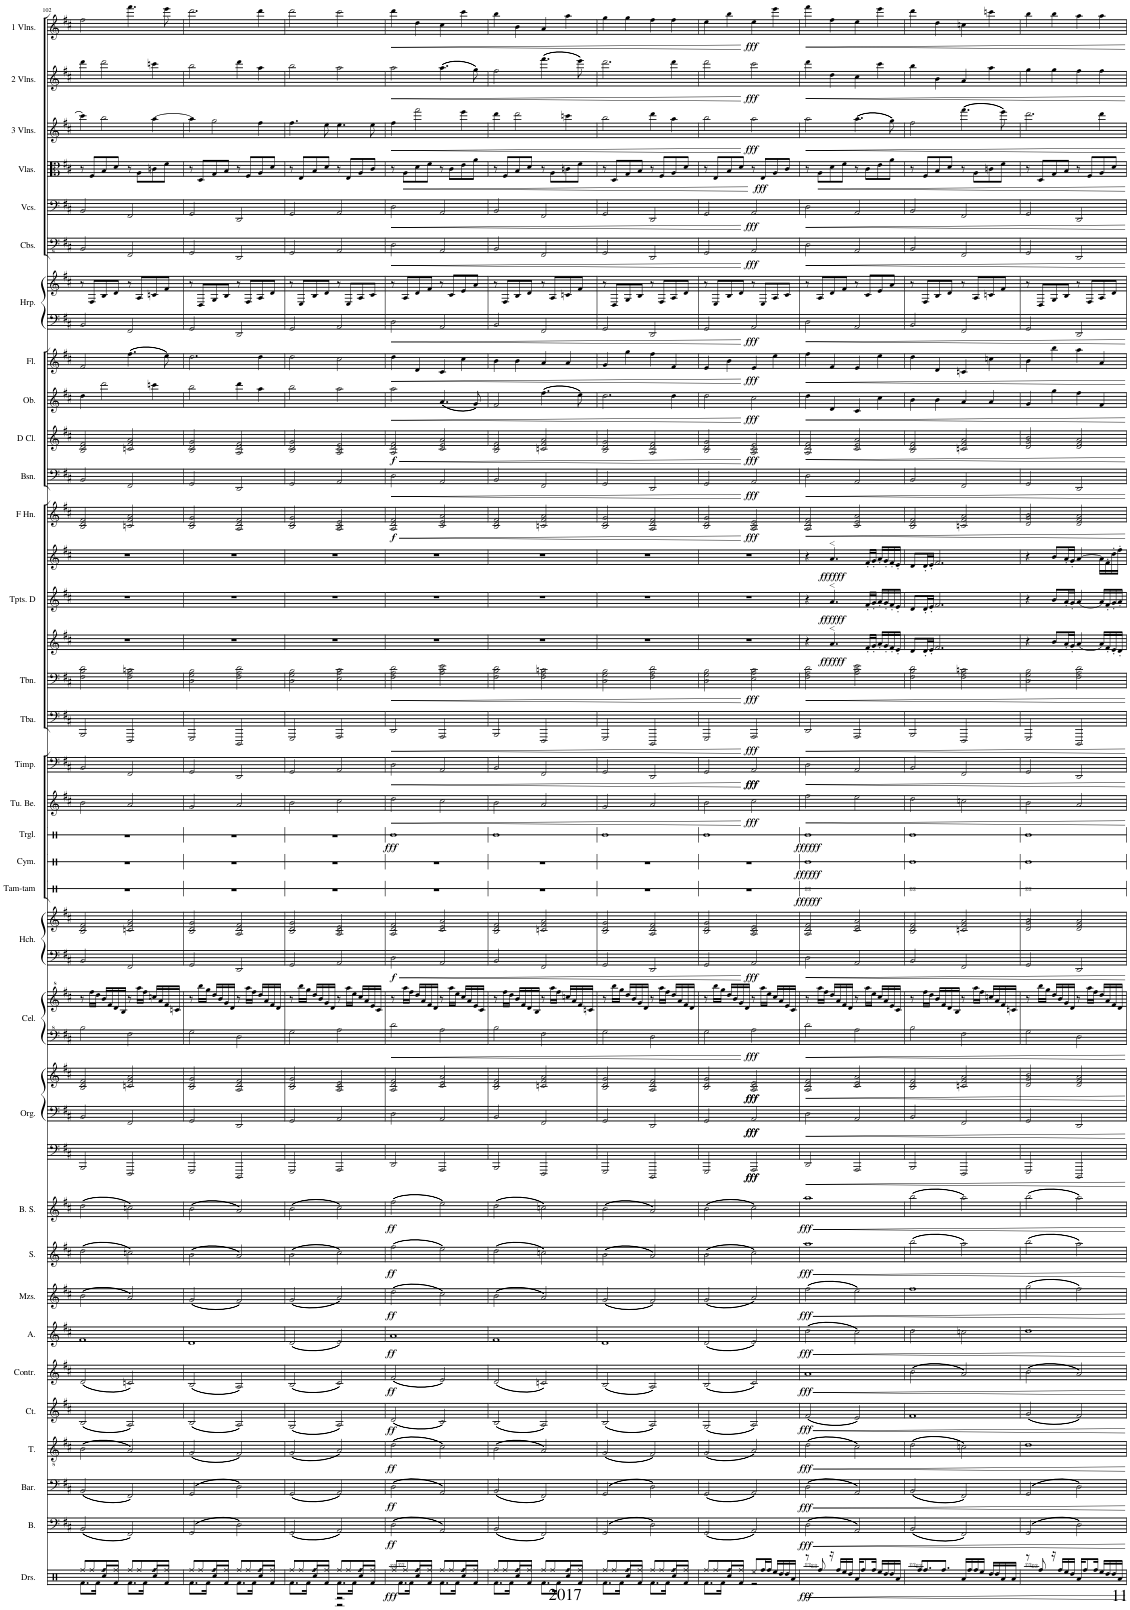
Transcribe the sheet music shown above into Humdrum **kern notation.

**kern	**dynam	**kern	**dynam	**kern	**dynam	**kern	**dynam	**kern	**dynam	**kern	**dynam	**kern	**dynam	**kern	**dynam	**kern	**dynam	**kern	**dynam	**kern	**dynam	**kern	**dynam	**kern	**dynam	**kern	**dynam	**kern	**dynam	**kern	**kern	**kern	**dynam	**kern	**kern	**dynam	**kern	**kern	**dynam	**kern	**dynam	**kern	**dynam	**kern	**dynam	**kern	**dynam	**kern	**kern	**kern	**dynam	**kern	**dynam	**kern	**dynam	**kern	**dynam	**kern	**dynam	**kern	**dynam	**kern	**kern	**dynam	**kern	**dynam	**kern	**dynam	**kern	**dynam	**kern	**dynam	**kern	**dynam	**kern	**dynam
*part35	*part35	*part34	*part34	*part33	*part33	*part32	*part32	*part31	*part31	*part30	*part30	*part29	*part29	*part28	*part28	*part27	*part27	*part26	*part26	*part25	*part25	*part24	*part24	*part23	*part23	*part22	*part22	*part21	*part21	*part20	*part20	*part20	*part20	*part19	*part19	*part19	*part18	*part18	*part18	*part17	*part17	*part16	*part16	*part15	*part15	*part14	*part14	*part13	*part13	*part13	*part13	*part12	*part12	*part11	*part11	*part10	*part10	*part9	*part9	*part8	*part8	*part7	*part7	*part7	*part6	*part6	*part5	*part5	*part4	*part4	*part3	*part3	*part2	*part2	*part1	*part1
*staff42	*staff42	*staff41	*staff41	*staff40	*staff40	*staff39	*staff39	*staff38	*staff38	*staff37	*staff37	*staff36	*staff36	*staff35	*staff35	*staff34	*staff34	*staff33	*staff33	*staff32	*staff32	*staff31	*staff31	*staff30	*staff30	*staff29	*staff29	*staff28	*staff28	*staff27	*staff26	*staff25	*staff25/26/27	*staff24	*staff23	*staff23/24	*staff22	*staff21	*staff21/22	*staff20	*staff20	*staff19	*staff19	*staff18	*staff18	*staff17	*staff17	*staff16	*staff15	*staff14	*staff14/15/16	*staff13	*staff13	*staff12	*staff12	*staff11	*staff11	*staff10	*staff10	*staff9	*staff9	*staff8	*staff7	*staff7/8	*staff6	*staff6	*staff5	*staff5	*staff4	*staff4	*staff3	*staff3	*staff2	*staff2	*staff1	*staff1
*I"Contrabass	*	*I"Violoncello	*	*I"Viola	*	*I"Violin	*	*I"Violin	*	*I"Violin	*	*I"Bass	*	*I"Baritone	*	*I"Tenor	*	*I"Countertenor	*	*I"Contralto	*	*I"Alto	*	*I"Mezzo-soprano	*	*I"Soprano	*	*I"Boy Soprano	*	*I"Organ	*	*	*	*I"Celesta	*	*	*I"Harpsichord (Amplified)	*	*	*I"Tubular Bells	*	*I"Timpani	*	*I"Tuba	*	*I"Trombone	*	*I"Trumpets in D	*	*	*	*I"Horn in F	*	*I"Bassoon	*	*I"D Clarinet	*	*I"Oboe	*	*I"Flute	*	*I"Harp	*	*	*I"Contrabasses	*	*I"Violoncellos	*	*I"Violas	*	*I"3rd Violins	*	*I"2nd Violins	*	*I"1st Violins	*
*I'Cb.	*	*I'Vc.	*	*I'Vla.	*	*I'Vln.	*	*I'Vln.	*	*I'Vln.	*	*I'B.	*	*I'Bar.	*	*I'T.	*	*I'Ct.	*	*I'Contr.	*	*I'A.	*	*I'Mzs.	*	*I'S.	*	*I'B. S.	*	*I'Org.	*	*	*	*I'Cel.	*	*	*I'Hch.	*	*	*I'Tu. Be.	*	*I'Timp.	*	*I'Tba.	*	*I'Tbn.	*	*I'Tpts. D	*	*	*	*	*	*I'Bsn.	*	*I'D Cl.	*	*I'Ob.	*	*I'Fl.	*	*I'Hrp.	*	*	*I'Cbs.	*	*I'Vcs.	*	*I'Vlas.	*	*I'3 Vlns.	*	*I'2 Vlns.	*	*I'1 Vlns.	*
!!LO:PB:g=z
*clefFv4	*	*clefF4	*	*clefC3	*	*clefG2	*	*clefG2	*	*clefG2	*	*clefF4	*	*clefF4	*	*clefGv2	*	*clefG2	*	*clefG2	*	*clefG2	*	*clefG2	*	*clefG2	*	*clefG2	*	*clefF4	*clefF4	*clefG2	*	*clefF^4	*clefG^2	*	*clefF4	*clefG2	*	*clefG2	*	*clefF4	*	*clefF4	*	*clefF4	*	*clefG2	*clefG2	*clefG2	*	*clefG2	*	*clefF4	*	*clefG2	*	*clefG2	*	*clefG2	*	*clefF4	*clefG2	*	*clefFv4	*	*clefF4	*	*clefC3	*	*clefG2	*	*clefG2	*	*clefG2	*
*ITrd7c12	*	*	*	*	*	*	*	*	*	*	*	*	*	*	*	*	*	*	*	*	*	*	*	*	*	*	*	*	*	*	*	*	*	*	*	*	*	*	*	*	*	*	*	*	*	*	*	*ITrd-1c-2	*ITrd-1c-2	*ITrd-1c-2	*	*ITrd4c7	*	*	*	*ITrd-1c-2	*	*	*	*	*	*	*	*	*	*	*	*	*	*	*	*	*	*	*	*
*k[f#c#]	*	*k[f#c#]	*	*k[f#c#]	*	*k[f#c#]	*	*k[f#c#]	*	*k[f#c#]	*	*k[f#c#]	*	*k[f#c#]	*	*k[f#c#]	*	*k[f#c#]	*	*k[f#c#]	*	*k[f#c#]	*	*k[f#c#]	*	*k[f#c#]	*	*k[f#c#]	*	*k[f#c#]	*k[f#c#]	*k[f#c#]	*	*k[f#c#]	*k[f#c#]	*	*k[f#c#]	*k[f#c#]	*	*k[f#c#]	*	*k[f#c#]	*	*k[f#c#]	*	*k[f#c#]	*	*k[f#c#]	*k[f#c#]	*k[f#c#]	*	*k[f#c#]	*	*k[f#c#]	*	*k[f#c#]	*	*k[f#c#]	*	*k[f#c#]	*	*k[f#c#]	*k[f#c#]	*	*k[f#c#]	*	*k[f#c#]	*	*k[f#c#]	*	*k[f#c#]	*	*k[f#c#]	*	*k[f#c#]	*
*M4/4	*	*M4/4	*	*M4/4	*	*M4/4	*	*M4/4	*	*M4/4	*	*M4/4	*	*M4/4	*	*M4/4	*	*M4/4	*	*M4/4	*	*M4/4	*	*M4/4	*	*M4/4	*	*M4/4	*	*M4/4	*M4/4	*M4/4	*	*M4/4	*M4/4	*	*M4/4	*M4/4	*	*M4/4	*	*M4/4	*	*M4/4	*	*M4/4	*	*M4/4	*M4/4	*M4/4	*	*M4/4	*	*M4/4	*	*M4/4	*	*M4/4	*	*M4/4	*	*M4/4	*M4/4	*	*M4/4	*	*M4/4	*	*M4/4	*	*M4/4	*	*M4/4	*	*M4/4	*
=102	=102	=102	=102	=102	=102	=102	=102	=102	=102	=102	=102	=102	=102	=102	=102	=102	=102	=102	=102	=102	=102	=102	=102	=102	=102	=102	=102	=102	=102	=102	=102	=102	=102	=102	=102	=102	=102	=102	=102	=102	=102	=102	=102	=102	=102	=102	=102	=102	=102	=102	=102	=102	=102	=102	=102	=102	=102	=102	=102	=102	=102	=102	=102	=102	=102	=102	=102	=102	=102	=102	=102	=102	=102	=102	=102	=102
2BBB	.	2BB	.	8r	.	4ccc#]	.	4ddd	.	2ff#	.	(2BB/	.	(2BB/	.	(2B\	.	(2B/	.	(2d/	.	1f#	.	(2b\	.	(2dd\	.	(2dd\	.	2BBB/	2BB/	2B/ 2d/ 2f#/	.	2b\	8r	.	2BB/	2B/ 2d/ 2f#/	.	2b\	.	2BB/	.	2BBB/	.	2F#\ 2B\ 2d\	.	1r	1r	1r	.	2B/ 2d/ 2f#/	.	2BB/	.	2B/ 2d/ 2f#/	.	4dd\	.	2f#/	.	2BB/	8r	.	2BBB/	.	2BB/	.	8r	.	4ccc#\]	.	4ddd\	.	2ff#\	.
.	.	.	.	8F#	.	.	.	.	.	.	.	.	.	.	.	.	.	.	.	.	.	.	.	.	.	.	.	.	.	.	.	.	.	.	16fff#\LL	.	.	.	.	.	.	.	.	.	.	.	.	.	.	.	.	.	.	.	.	.	.	.	.	.	.	.	8F#/L	.	.	.	.	.	8F#/L	.	.	.	.	.	.	.
.	.	.	.	.	.	.	.	.	.	.	.	.	.	.	.	.	.	.	.	.	.	.	.	.	.	.	.	.	.	.	.	.	.	.	16ddd\JJ	.	.	.	.	.	.	.	.	.	.	.	.	.	.	.	.	.	.	.	.	.	.	.	.	.	.	.	.	.	.	.	.	.	.	.	.	.	.	.	.	.
.	.	.	.	8B\L	.	2bb	.	2ddd	.	.	.	.	.	.	.	.	.	.	.	.	.	.	.	.	.	.	.	.	.	.	.	.	.	.	16bb/LL	.	.	.	.	.	.	.	.	.	.	.	.	.	.	.	.	.	.	.	.	.	.	2ddd\	.	.	.	.	8B/	.	.	.	.	.	8B/	.	2bb\	.	2ddd\	.	.	.
.	.	.	.	.	.	.	.	.	.	.	.	.	.	.	.	.	.	.	.	.	.	.	.	.	.	.	.	.	.	.	.	.	.	.	16ff#/	.	.	.	.	.	.	.	.	.	.	.	.	.	.	.	.	.	.	.	.	.	.	.	.	.	.	.	.	.	.	.	.	.	.	.	.	.	.	.	.	.
.	.	.	.	8d\J	.	.	.	.	.	.	.	.	.	.	.	.	.	.	.	.	.	.	.	.	.	.	.	.	.	.	.	.	.	.	16dd/	.	.	.	.	.	.	.	.	.	.	.	.	.	.	.	.	.	.	.	.	.	.	.	.	.	.	.	8d/J	.	.	.	.	.	8d/J	.	.	.	.	.	.	.
.	.	.	.	.	.	.	.	.	.	.	.	.	.	.	.	.	.	.	.	.	.	.	.	.	.	.	.	.	.	.	.	.	.	.	16b/JJ	.	.	.	.	.	.	.	.	.	.	.	.	.	.	.	.	.	.	.	.	.	.	.	.	.	.	.	.	.	.	.	.	.	.	.	.	.	.	.	.	.
2FFF#	.	2FF#	.	8r	.	.	.	.	.	(4.fff#	.	2FF#/)	.	2FF#/)	.	2A/)	.	2A/)	.	2cn/)	.	.	.	2a/)	.	2ccn\)	.	2ccn\)	.	2FFF#/	2FF#/	2cn/ 2f#/ 2a/	.	2f#\	8r	.	2FF#/	2cn/ 2f#/ 2a/	.	2a/	.	2FF#/	.	2FFF#/	.	2F#\ 2A\ 2cn\	.	.	.	.	.	2cn/ 2f#/ 2a/	.	2FF#/	.	2cn/ 2f#/ 2a/	.	.	.	(4.ff#\	.	2FF#/	8r	.	2FFF#/	.	2FF#/	.	8r	.	.	.	.	.	4.fff#\	.
.	.	.	.	8A	.	.	.	.	.	.	.	.	.	.	.	.	.	.	.	.	.	.	.	.	.	.	.	.	.	.	.	.	.	.	16aaa\LL	.	.	.	.	.	.	.	.	.	.	.	.	.	.	.	.	.	.	.	.	.	.	.	.	.	.	.	8A/L	.	.	.	.	.	8A\L	.	.	.	.	.	.	.
.	.	.	.	.	.	.	.	.	.	.	.	.	.	.	.	.	.	.	.	.	.	.	.	.	.	.	.	.	.	.	.	.	.	.	16fff#\JJ	.	.	.	.	.	.	.	.	.	.	.	.	.	.	.	.	.	.	.	.	.	.	.	.	.	.	.	.	.	.	.	.	.	.	.	.	.	.	.	.	.
.	.	.	.	8cn\L	.	[4aa	.	4cccn	.	.	.	.	.	.	.	.	.	.	.	.	.	.	.	.	.	.	.	.	.	.	.	.	.	.	16cccn/LL	.	.	.	.	.	.	.	.	.	.	.	.	.	.	.	.	.	.	.	.	.	.	4cccn\	.	.	.	.	8cn/	.	.	.	.	.	8cn\	.	[4aa\	.	4cccn\	.	.	.
.	.	.	.	.	.	.	.	.	.	.	.	.	.	.	.	.	.	.	.	.	.	.	.	.	.	.	.	.	.	.	.	.	.	.	16aa/	.	.	.	.	.	.	.	.	.	.	.	.	.	.	.	.	.	.	.	.	.	.	.	.	.	.	.	.	.	.	.	.	.	.	.	.	.	.	.	.	.
.	.	.	.	8f#\J	.	.	.	.	.	8eee)	.	.	.	.	.	.	.	.	.	.	.	.	.	.	.	.	.	.	.	.	.	.	.	.	16ff#/	.	.	.	.	.	.	.	.	.	.	.	.	.	.	.	.	.	.	.	.	.	.	.	.	8ee\)	.	.	8f#/J	.	.	.	.	.	8f#\J	.	.	.	.	.	8eee\	.
.	.	.	.	.	.	.	.	.	.	.	.	.	.	.	.	.	.	.	.	.	.	.	.	.	.	.	.	.	.	.	.	.	.	.	16ccn/JJ	.	.	.	.	.	.	.	.	.	.	.	.	.	.	.	.	.	.	.	.	.	.	.	.	.	.	.	.	.	.	.	.	.	.	.	.	.	.	.	.	.
=103	=103	=103	=103	=103	=103	=103	=103	=103	=103	=103	=103	=103	=103	=103	=103	=103	=103	=103	=103	=103	=103	=103	=103	=103	=103	=103	=103	=103	=103	=103	=103	=103	=103	=103	=103	=103	=103	=103	=103	=103	=103	=103	=103	=103	=103	=103	=103	=103	=103	=103	=103	=103	=103	=103	=103	=103	=103	=103	=103	=103	=103	=103	=103	=103	=103	=103	=103	=103	=103	=103	=103	=103	=103	=103	=103	=103
2GGG	.	2GG	.	8r	.	4aa]	.	2bb	.	2.ddd	.	(2GG/	.	(2GG/	.	(2G/	.	(2B/	.	(2B/	.	1d	.	(2g/	.	(2b\	.	(2b\	.	2GGG/	2GG/	2B/ 2d/ 2g/	.	2g\	8r	.	2GG/	2B/ 2d/ 2g/	.	2g/	.	2GG/	.	2GGG/	.	2D\ 2G\ 2B\	.	1r	1r	1r	.	2B/ 2d/ 2g/	.	2GG/	.	2B/ 2d/ 2g/	.	2bb\	.	2.dd\	.	2GG/	8r	.	2GGG/	.	2GG/	.	8r	.	4aa\]	.	2bb\	.	2.ddd\	.
.	.	.	.	8D	.	.	.	.	.	.	.	.	.	.	.	.	.	.	.	.	.	.	.	.	.	.	.	.	.	.	.	.	.	.	16bbb\LL	.	.	.	.	.	.	.	.	.	.	.	.	.	.	.	.	.	.	.	.	.	.	.	.	.	.	.	8D/L	.	.	.	.	.	8D/L	.	.	.	.	.	.	.
.	.	.	.	.	.	.	.	.	.	.	.	.	.	.	.	.	.	.	.	.	.	.	.	.	.	.	.	.	.	.	.	.	.	.	16ggg\JJ	.	.	.	.	.	.	.	.	.	.	.	.	.	.	.	.	.	.	.	.	.	.	.	.	.	.	.	.	.	.	.	.	.	.	.	.	.	.	.	.	.
.	.	.	.	8G/L	.	2gg	.	.	.	.	.	.	.	.	.	.	.	.	.	.	.	.	.	.	.	.	.	.	.	.	.	.	.	.	16ddd/LL	.	.	.	.	.	.	.	.	.	.	.	.	.	.	.	.	.	.	.	.	.	.	.	.	.	.	.	8G/	.	.	.	.	.	8G/	.	2gg\	.	.	.	.	.
.	.	.	.	.	.	.	.	.	.	.	.	.	.	.	.	.	.	.	.	.	.	.	.	.	.	.	.	.	.	.	.	.	.	.	16bb/	.	.	.	.	.	.	.	.	.	.	.	.	.	.	.	.	.	.	.	.	.	.	.	.	.	.	.	.	.	.	.	.	.	.	.	.	.	.	.	.	.
.	.	.	.	8B/J	.	.	.	.	.	.	.	.	.	.	.	.	.	.	.	.	.	.	.	.	.	.	.	.	.	.	.	.	.	.	16gg/	.	.	.	.	.	.	.	.	.	.	.	.	.	.	.	.	.	.	.	.	.	.	.	.	.	.	.	8B/J	.	.	.	.	.	8B/J	.	.	.	.	.	.	.
.	.	.	.	.	.	.	.	.	.	.	.	.	.	.	.	.	.	.	.	.	.	.	.	.	.	.	.	.	.	.	.	.	.	.	16dd/JJ	.	.	.	.	.	.	.	.	.	.	.	.	.	.	.	.	.	.	.	.	.	.	.	.	.	.	.	.	.	.	.	.	.	.	.	.	.	.	.	.	.
2DDD	.	2DD	.	8r	.	.	.	4ddd	.	.	.	2D\)	.	2D\)	.	2F#/)	.	2A/)	.	2A/)	.	.	.	2f#/)	.	2a/)	.	2a/)	.	2DDD/	2DD/	2A/ 2d/ 2f#/	.	2d\	8r	.	2DD/	2A/ 2d/ 2f#/	.	2a/	.	2DD/	.	2DDD/	.	2F#\ 2A\ 2d\	.	.	.	.	.	2A/ 2d/ 2f#/	.	2DD/	.	2A/ 2d/ 2f#/	.	4ddd\	.	.	.	2DD/	8r	.	2DDD/	.	2DD/	.	8r	.	.	.	4ddd\	.	.	.
.	.	.	.	8F#	.	.	.	.	.	.	.	.	.	.	.	.	.	.	.	.	.	.	.	.	.	.	.	.	.	.	.	.	.	.	16aaa\LL	.	.	.	.	.	.	.	.	.	.	.	.	.	.	.	.	.	.	.	.	.	.	.	.	.	.	.	8F#/L	.	.	.	.	.	8F#/L	.	.	.	.	.	.	.
.	.	.	.	.	.	.	.	.	.	.	.	.	.	.	.	.	.	.	.	.	.	.	.	.	.	.	.	.	.	.	.	.	.	.	16fff#\JJ	.	.	.	.	.	.	.	.	.	.	.	.	.	.	.	.	.	.	.	.	.	.	.	.	.	.	.	.	.	.	.	.	.	.	.	.	.	.	.	.	.
.	.	.	.	8A/L	.	4ff#	.	4aa	.	4ddd	.	.	.	.	.	.	.	.	.	.	.	.	.	.	.	.	.	.	.	.	.	.	.	.	16ddd/LL	.	.	.	.	.	.	.	.	.	.	.	.	.	.	.	.	.	.	.	.	.	.	4aa\	.	4dd\	.	.	8A/	.	.	.	.	.	8A/	.	4ff#\	.	4aa\	.	4ddd\	.
.	.	.	.	.	.	.	.	.	.	.	.	.	.	.	.	.	.	.	.	.	.	.	.	.	.	.	.	.	.	.	.	.	.	.	16aa/	.	.	.	.	.	.	.	.	.	.	.	.	.	.	.	.	.	.	.	.	.	.	.	.	.	.	.	.	.	.	.	.	.	.	.	.	.	.	.	.	.
.	.	.	.	8d/J	.	.	.	.	.	.	.	.	.	.	.	.	.	.	.	.	.	.	.	.	.	.	.	.	.	.	.	.	.	.	16ff#/	.	.	.	.	.	.	.	.	.	.	.	.	.	.	.	.	.	.	.	.	.	.	.	.	.	.	.	8d/J	.	.	.	.	.	8d/J	.	.	.	.	.	.	.
.	.	.	.	.	.	.	.	.	.	.	.	.	.	.	.	.	.	.	.	.	.	.	.	.	.	.	.	.	.	.	.	.	.	.	16dd/JJ	.	.	.	.	.	.	.	.	.	.	.	.	.	.	.	.	.	.	.	.	.	.	.	.	.	.	.	.	.	.	.	.	.	.	.	.	.	.	.	.	.
=104	=104	=104	=104	=104	=104	=104	=104	=104	=104	=104	=104	=104	=104	=104	=104	=104	=104	=104	=104	=104	=104	=104	=104	=104	=104	=104	=104	=104	=104	=104	=104	=104	=104	=104	=104	=104	=104	=104	=104	=104	=104	=104	=104	=104	=104	=104	=104	=104	=104	=104	=104	=104	=104	=104	=104	=104	=104	=104	=104	=104	=104	=104	=104	=104	=104	=104	=104	=104	=104	=104	=104	=104	=104	=104	=104	=104
2GGG	.	2GG	.	8r	.	4.ff#	.	2bb	.	2ddd	.	(2GG/	.	(2GG/	.	(2G/	.	(2G/	.	(2B/	.	(2d/	.	(2g/	.	(2b\	.	(2b\	.	2GGG/	2GG/	2B/ 2d/ 2g/	.	2g\	8r	.	2GG/	2B/ 2d/ 2g/	.	2b\	.	2GG/	.	2GGG/	.	2D\ 2G\ 2B\	.	1r	1r	1r	.	2B/ 2d/ 2g/	.	2GG/	.	2B/ 2d/ 2g/	.	2bb\	.	2dd\	.	2GG/	8r	.	2GGG/	.	2GG/	.	8r	.	4.ff#\	.	2bb\	.	2ddd\	.
.	.	.	.	8E	.	.	.	.	.	.	.	.	.	.	.	.	.	.	.	.	.	.	.	.	.	.	.	.	.	.	.	.	.	.	16bbb\LL	.	.	.	.	.	.	.	.	.	.	.	.	.	.	.	.	.	.	.	.	.	.	.	.	.	.	.	8E/L	.	.	.	.	.	8E/L	.	.	.	.	.	.	.
.	.	.	.	.	.	.	.	.	.	.	.	.	.	.	.	.	.	.	.	.	.	.	.	.	.	.	.	.	.	.	.	.	.	.	16ggg\JJ	.	.	.	.	.	.	.	.	.	.	.	.	.	.	.	.	.	.	.	.	.	.	.	.	.	.	.	.	.	.	.	.	.	.	.	.	.	.	.	.	.
.	.	.	.	8B\L	.	.	.	.	.	.	.	.	.	.	.	.	.	.	.	.	.	.	.	.	.	.	.	.	.	.	.	.	.	.	16ddd/LL	.	.	.	.	.	.	.	.	.	.	.	.	.	.	.	.	.	.	.	.	.	.	.	.	.	.	.	8B/	.	.	.	.	.	8B/	.	.	.	.	.	.	.
.	.	.	.	.	.	.	.	.	.	.	.	.	.	.	.	.	.	.	.	.	.	.	.	.	.	.	.	.	.	.	.	.	.	.	16bb/	.	.	.	.	.	.	.	.	.	.	.	.	.	.	.	.	.	.	.	.	.	.	.	.	.	.	.	.	.	.	.	.	.	.	.	.	.	.	.	.	.
.	.	.	.	8d\J	.	8ee	.	.	.	.	.	.	.	.	.	.	.	.	.	.	.	.	.	.	.	.	.	.	.	.	.	.	.	.	16gg/	.	.	.	.	.	.	.	.	.	.	.	.	.	.	.	.	.	.	.	.	.	.	.	.	.	.	.	8d/J	.	.	.	.	.	8d/J	.	8ee\	.	.	.	.	.
.	.	.	.	.	.	.	.	.	.	.	.	.	.	.	.	.	.	.	.	.	.	.	.	.	.	.	.	.	.	.	.	.	.	.	16dd/JJ	.	.	.	.	.	.	.	.	.	.	.	.	.	.	.	.	.	.	.	.	.	.	.	.	.	.	.	.	.	.	.	.	.	.	.	.	.	.	.	.	.
2AAA	.	2AA	.	8r	.	4.ee	.	2aa	.	2ccc#	.	2AA/)	.	2AA/)	.	2A/)	.	2A/)	.	2c#/)	.	2e/)	.	2a/)	.	2cc#\)	.	2cc#\)	.	2AAA/	2AA/	2A/ 2c#/ 2e/	.	2a\	8r	.	2AA/	2A/ 2c#/ 2e/	.	2cc#\	.	2AA/	.	2AAA/	.	2E\ 2A\ 2c#\	.	.	.	.	.	2A/ 2c#/ 2e/	.	2AA/	.	2A/ 2c#/ 2e/	.	2aa\	.	2cc#\	.	2AA/	8r	.	2AAA/	.	2AA/	.	8r	.	4.ee\	.	2aa\	.	2ccc#\	.
.	.	.	.	8E	.	.	.	.	.	.	.	.	.	.	.	.	.	.	.	.	.	.	.	.	.	.	.	.	.	.	.	.	.	.	16aaa\LL	.	.	.	.	.	.	.	.	.	.	.	.	.	.	.	.	.	.	.	.	.	.	.	.	.	.	.	8E/L	.	.	.	.	.	8E/L	.	.	.	.	.	.	.
.	.	.	.	.	.	.	.	.	.	.	.	.	.	.	.	.	.	.	.	.	.	.	.	.	.	.	.	.	.	.	.	.	.	.	16eee\JJ	.	.	.	.	.	.	.	.	.	.	.	.	.	.	.	.	.	.	.	.	.	.	.	.	.	.	.	.	.	.	.	.	.	.	.	.	.	.	.	.	.
.	.	.	.	8A/L	.	.	.	.	.	.	.	.	.	.	.	.	.	.	.	.	.	.	.	.	.	.	.	.	.	.	.	.	.	.	16ccc#/LL	.	.	.	.	.	.	.	.	.	.	.	.	.	.	.	.	.	.	.	.	.	.	.	.	.	.	.	8A/	.	.	.	.	.	8A/	.	.	.	.	.	.	.
.	.	.	.	.	.	.	.	.	.	.	.	.	.	.	.	.	.	.	.	.	.	.	.	.	.	.	.	.	.	.	.	.	.	.	16aa/	.	.	.	.	.	.	.	.	.	.	.	.	.	.	.	.	.	.	.	.	.	.	.	.	.	.	.	.	.	.	.	.	.	.	.	.	.	.	.	.	.
.	.	.	.	8c#/J	.	8ee	.	.	.	.	.	.	.	.	.	.	.	.	.	.	.	.	.	.	.	.	.	.	.	.	.	.	.	.	16ee/	.	.	.	.	.	.	.	.	.	.	.	.	.	.	.	.	.	.	.	.	.	.	.	.	.	.	.	8c#/J	.	.	.	.	.	8c#/J	.	8ee\	.	.	.	.	.
.	.	.	.	.	.	.	.	.	.	.	.	.	.	.	.	.	.	.	.	.	.	.	.	.	.	.	.	.	.	.	.	.	.	.	16cc#/JJ	.	.	.	.	.	.	.	.	.	.	.	.	.	.	.	.	.	.	.	.	.	.	.	.	.	.	.	.	.	.	.	.	.	.	.	.	.	.	.	.	.
=105	=105	=105	=105	=105	=105	=105	=105	=105	=105	=105	=105	=105	=105	=105	=105	=105	=105	=105	=105	=105	=105	=105	=105	=105	=105	=105	=105	=105	=105	=105	=105	=105	=105	=105	=105	=105	=105	=105	=105	=105	=105	=105	=105	=105	=105	=105	=105	=105	=105	=105	=105	=105	=105	=105	=105	=105	=105	=105	=105	=105	=105	=105	=105	=105	=105	=105	=105	=105	=105	=105	=105	=105	=105	=105	=105	=105
!	!LO:HP:b	!	!LO:HP:b	!	!	!	!LO:HP:b	!	!LO:HP:b	!	!LO:HP:b	!	!LO:DY:b	!	!LO:DY:b	!	!LO:DY:b	!	!LO:DY:b	!	!LO:DY:b	!	!LO:DY:b	!	!LO:DY:b	!	!LO:DY:b	!	!LO:DY:b	!	!	!	!	!	!	!	!	!	!LO:DY:b=2	!	!LO:HP:b	!	!LO:HP:b	!	!LO:HP:b	!	!LO:HP:b	!	!	!	!	!	!LO:HP:b	!	!LO:HP:b	!	!LO:HP:b	!	!LO:HP:b	!	!LO:HP:b	!	!	!	!	!LO:HP:b	!	!LO:HP:b	!	!	!	!LO:HP:b	!	!LO:HP:b	!	!LO:HP:b
!	!	!	!	!	!	!	!	!	!	!	!	!	!	!	!	!	!	!	!	!	!	!	!	!	!	!	!	!	!	!	!	!	!	!	!	!	!	!	!	!	!	!	!	!	!	!	!	!	!	!	!	!	!LO:DY:n=1:b	!	!	!	!LO:DY:n=1:b	!	!	!	!	!	!	!	!	!	!	!	!	!	!	!	!	!	!	!
2DD	<	2D	<	8r	.	4ff#	<	2aa	<	4ddd	<	(2D\	ff	(2D\	ff	(2d\	ff	(2d/	ff	(2f#/	ff	1a	ff	(2dd\	ff	(2ff#\	ff	(2ff#\	ff	2DD/	2D\	2A/ 2d/ 2f#/	.	2dd\	8r	.	2D\	2A/ 2d/ 2f#/	f	2dd\	<	2D\	<	2DD/	<	2F#\ 2A\ 2d\	<	1r	1r	1r	.	2A/ 2d/ 2f#/	< f	2D\	<	2A/ 2d/ 2f#/	< f	2aa\	<	4dd\	<	2D\	8r	.	2DD\	<	2D\	<	8r	.	4ff#\	<	2aa\	<	4ddd\	<
!	!	!	!	!	!LO:HP:b	!	!	!	!	!	!	!	!	!	!	!	!	!	!	!	!	!	!	!	!	!	!	!	!	!	!	!	!	!	!	!	!	!	!	!	!	!	!	!	!	!	!	!	!	!	!	!	!	!	!	!	!	!	!	!	!	!	!	!	!	!	!	!	!	!LO:HP:b	!	!	!	!	!	!
.	.	.	.	8A	<	.	.	.	.	.	.	.	.	.	.	.	.	.	.	.	.	.	.	.	.	.	.	.	.	.	.	.	.	.	16aaa\LL	.	.	.	.	.	.	.	.	.	.	.	.	.	.	.	.	.	.	.	.	.	.	.	.	.	.	.	8A/L	.	.	.	.	.	8A\L	<	.	.	.	.	.	.
.	.	.	.	.	.	.	.	.	.	.	.	.	.	.	.	.	.	.	.	.	.	.	.	.	.	.	.	.	.	.	.	.	.	.	16fff#\JJ	.	.	.	.	.	.	.	.	.	.	.	.	.	.	.	.	.	.	.	.	.	.	.	.	.	.	.	.	.	.	.	.	.	.	.	.	.	.	.	.	.
.	.	.	.	8d\L	.	2fff#	.	.	.	4dd	.	.	.	.	.	.	.	.	.	.	.	.	.	.	.	.	.	.	.	.	.	.	.	.	16ddd/LL	.	.	.	.	.	.	.	.	.	.	.	.	.	.	.	.	.	.	.	.	.	.	.	.	4d/	.	.	8d/	.	.	.	.	.	8d\	.	2fff#\	.	.	.	4dd\	.
.	.	.	.	.	.	.	.	.	.	.	.	.	.	.	.	.	.	.	.	.	.	.	.	.	.	.	.	.	.	.	.	.	.	.	16aa/	.	.	.	.	.	.	.	.	.	.	.	.	.	.	.	.	.	.	.	.	.	.	.	.	.	.	.	.	.	.	.	.	.	.	.	.	.	.	.	.	.
.	.	.	.	8f#\J	.	.	.	.	.	.	.	.	.	.	.	.	.	.	.	.	.	.	.	.	.	.	.	.	.	.	.	.	.	.	16ff#/	.	.	.	.	.	.	.	.	.	.	.	.	.	.	.	.	.	.	.	.	.	.	.	.	.	.	.	8f#/J	.	.	.	.	.	8f#\J	.	.	.	.	.	.	.
.	.	.	.	.	.	.	.	.	.	.	.	.	.	.	.	.	.	.	.	.	.	.	.	.	.	.	.	.	.	.	.	.	.	.	16dd/JJ	.	.	.	.	.	.	.	.	.	.	.	.	.	.	.	.	.	.	.	.	.	.	.	.	.	.	.	.	.	.	.	.	.	.	.	.	.	.	.	.	.
2AAA	.	2AA	.	8r	.	.	.	(4.aa	.	4cc#	.	2AA/)	.	2AA/)	.	2c#\)	.	2c#/)	.	2e/)	.	.	.	2cc#\)	.	2ee\)	.	2ee\)	.	2AAA/	2AA/	2c#/ 2e/ 2a/	.	2a\	8r	.	2AA/	2c#/ 2e/ 2a/	.	2cc#\	.	2AA/	.	2AAA/	.	2A\ 2c#\ 2e\	.	.	.	.	.	2c#/ 2e/ 2a/	.	2AA/	.	2c#/ 2e/ 2a/	.	(4.a/	.	4c#/	.	2AA/	8r	.	2AAA/	.	2AA/	.	8r	.	.	.	(4.aa\	.	4cc#\	.
.	.	.	.	8c#	.	.	.	.	.	.	.	.	.	.	.	.	.	.	.	.	.	.	.	.	.	.	.	.	.	.	.	.	.	.	16aaa\LL	.	.	.	.	.	.	.	.	.	.	.	.	.	.	.	.	.	.	.	.	.	.	.	.	.	.	.	8c#/L	.	.	.	.	.	8c#\L	.	.	.	.	.	.	.
.	.	.	.	.	.	.	.	.	.	.	.	.	.	.	.	.	.	.	.	.	.	.	.	.	.	.	.	.	.	.	.	.	.	.	16eee\JJ	.	.	.	.	.	.	.	.	.	.	.	.	.	.	.	.	.	.	.	.	.	.	.	.	.	.	.	.	.	.	.	.	.	.	.	.	.	.	.	.	.
.	.	.	.	8e\L	.	4eee	.	.	.	4ccc#	.	.	.	.	.	.	.	.	.	.	.	.	.	.	.	.	.	.	.	.	.	.	.	.	16ccc#/LL	.	.	.	.	.	.	.	.	.	.	.	.	.	.	.	.	.	.	.	.	.	.	.	.	4cc#\	.	.	8e/	.	.	.	.	.	8e\	.	4eee\	.	.	.	4ccc#\	.
.	.	.	.	.	.	.	.	.	.	.	.	.	.	.	.	.	.	.	.	.	.	.	.	.	.	.	.	.	.	.	.	.	.	.	16aa/	.	.	.	.	.	.	.	.	.	.	.	.	.	.	.	.	.	.	.	.	.	.	.	.	.	.	.	.	.	.	.	.	.	.	.	.	.	.	.	.	.
.	.	.	.	8a\J	.	.	.	8gg)	.	.	.	.	.	.	.	.	.	.	.	.	.	.	.	.	.	.	.	.	.	.	.	.	.	.	16ee/	.	.	.	.	.	.	.	.	.	.	.	.	.	.	.	.	.	.	.	.	.	.	8g/)	.	.	.	.	8a/J	.	.	.	.	.	8a\J	.	.	.	8gg\)	.	.	.
.	.	.	.	.	.	.	.	.	.	.	.	.	.	.	.	.	.	.	.	.	.	.	.	.	.	.	.	.	.	.	.	.	.	.	16cc#/JJ	.	.	.	.	.	.	.	.	.	.	.	.	.	.	.	.	.	.	.	.	.	.	.	.	.	.	.	.	.	.	.	.	.	.	.	.	.	.	.	.	.
=106	=106	=106	=106	=106	=106	=106	=106	=106	=106	=106	=106	=106	=106	=106	=106	=106	=106	=106	=106	=106	=106	=106	=106	=106	=106	=106	=106	=106	=106	=106	=106	=106	=106	=106	=106	=106	=106	=106	=106	=106	=106	=106	=106	=106	=106	=106	=106	=106	=106	=106	=106	=106	=106	=106	=106	=106	=106	=106	=106	=106	=106	=106	=106	=106	=106	=106	=106	=106	=106	=106	=106	=106	=106	=106	=106	=106
2BBB	.	2BB	.	8r	.	4ddd	.	2ff#	.	4bb	.	(2BB/	.	(2BB/	.	(2B\	.	(2B/	.	(2d/	.	1f#	.	(2b\	.	(2dd\	.	(2dd\	.	2BBB/	2BB/	2B/ 2d/ 2f#/	.	2b\	8r	.	2BB/	2B/ 2d/ 2f#/	.	2b\	.	2BB/	.	2BBB/	.	2F#\ 2B\ 2d\	.	1r	1r	1r	.	2B/ 2d/ 2f#/	.	2BB/	.	2B/ 2d/ 2f#/	.	2f#/	.	4b\	.	2BB/	8r	.	2BBB/	.	2BB/	.	8r	.	4ddd\	.	2ff#\	.	4bb\	.
.	.	.	.	8F#	.	.	.	.	.	.	.	.	.	.	.	.	.	.	.	.	.	.	.	.	.	.	.	.	.	.	.	.	.	.	16fff#\LL	.	.	.	.	.	.	.	.	.	.	.	.	.	.	.	.	.	.	.	.	.	.	.	.	.	.	.	8F#/L	.	.	.	.	.	8F#/L	.	.	.	.	.	.	.
.	.	.	.	.	.	.	.	.	.	.	.	.	.	.	.	.	.	.	.	.	.	.	.	.	.	.	.	.	.	.	.	.	.	.	16ddd\JJ	.	.	.	.	.	.	.	.	.	.	.	.	.	.	.	.	.	.	.	.	.	.	.	.	.	.	.	.	.	.	.	.	.	.	.	.	.	.	.	.	.
.	.	.	.	8B\L	.	2ddd	.	.	.	4b	.	.	.	.	.	.	.	.	.	.	.	.	.	.	.	.	.	.	.	.	.	.	.	.	16bb/LL	.	.	.	.	.	.	.	.	.	.	.	.	.	.	.	.	.	.	.	.	.	.	.	.	4b\	.	.	8B/	.	.	.	.	.	8B/	.	2ddd\	.	.	.	4b\	.
.	.	.	.	.	.	.	.	.	.	.	.	.	.	.	.	.	.	.	.	.	.	.	.	.	.	.	.	.	.	.	.	.	.	.	16ff#/	.	.	.	.	.	.	.	.	.	.	.	.	.	.	.	.	.	.	.	.	.	.	.	.	.	.	.	.	.	.	.	.	.	.	.	.	.	.	.	.	.
.	.	.	.	8d\J	.	.	.	.	.	.	.	.	.	.	.	.	.	.	.	.	.	.	.	.	.	.	.	.	.	.	.	.	.	.	16dd/	.	.	.	.	.	.	.	.	.	.	.	.	.	.	.	.	.	.	.	.	.	.	.	.	.	.	.	8d/J	.	.	.	.	.	8d/J	.	.	.	.	.	.	.
.	.	.	.	.	.	.	.	.	.	.	.	.	.	.	.	.	.	.	.	.	.	.	.	.	.	.	.	.	.	.	.	.	.	.	16b/JJ	.	.	.	.	.	.	.	.	.	.	.	.	.	.	.	.	.	.	.	.	.	.	.	.	.	.	.	.	.	.	.	.	.	.	.	.	.	.	.	.	.
2FFF#	.	2FF#	.	8r	.	.	.	(4.fff#	.	4a	.	2FF#/)	.	2FF#/)	.	2A/)	.	2A/)	.	2cn/)	.	.	.	2a/)	.	2ccn\)	.	2ccn\)	.	2FFF#/	2FF#/	2cn/ 2f#/ 2a/	.	2f#\	8r	.	2FF#/	2cn/ 2f#/ 2a/	.	2a/	.	2FF#/	.	2FFF#/	.	2F#\ 2A\ 2cn\	.	.	.	.	.	2cn/ 2f#/ 2a/	.	2FF#/	.	2cn/ 2f#/ 2a/	.	(4.ff#\	.	4a/	.	2FF#/	8r	.	2FFF#/	.	2FF#/	.	8r	.	.	.	(4.fff#\	.	4a/	.
.	.	.	.	8A	.	.	.	.	.	.	.	.	.	.	.	.	.	.	.	.	.	.	.	.	.	.	.	.	.	.	.	.	.	.	16aaa\LL	.	.	.	.	.	.	.	.	.	.	.	.	.	.	.	.	.	.	.	.	.	.	.	.	.	.	.	8A/L	.	.	.	.	.	8A\L	.	.	.	.	.	.	.
.	.	.	.	.	.	.	.	.	.	.	.	.	.	.	.	.	.	.	.	.	.	.	.	.	.	.	.	.	.	.	.	.	.	.	16fff#\JJ	.	.	.	.	.	.	.	.	.	.	.	.	.	.	.	.	.	.	.	.	.	.	.	.	.	.	.	.	.	.	.	.	.	.	.	.	.	.	.	.	.
.	.	.	.	8cn\L	.	4cccn	.	.	.	4aa	.	.	.	.	.	.	.	.	.	.	.	.	.	.	.	.	.	.	.	.	.	.	.	.	16cccn/LL	.	.	.	.	.	.	.	.	.	.	.	.	.	.	.	.	.	.	.	.	.	.	.	.	4a/	.	.	8cn/	.	.	.	.	.	8cn\	.	4cccn\	.	.	.	4aa\	.
.	.	.	.	.	.	.	.	.	.	.	.	.	.	.	.	.	.	.	.	.	.	.	.	.	.	.	.	.	.	.	.	.	.	.	16aa/	.	.	.	.	.	.	.	.	.	.	.	.	.	.	.	.	.	.	.	.	.	.	.	.	.	.	.	.	.	.	.	.	.	.	.	.	.	.	.	.	.
.	.	.	.	8f#\J	.	.	.	8eee)	.	.	.	.	.	.	.	.	.	.	.	.	.	.	.	.	.	.	.	.	.	.	.	.	.	.	16ff#/	.	.	.	.	.	.	.	.	.	.	.	.	.	.	.	.	.	.	.	.	.	.	8ee\)	.	.	.	.	8f#/J	.	.	.	.	.	8f#\J	.	.	.	8eee\)	.	.	.
.	.	.	.	.	.	.	.	.	.	.	.	.	.	.	.	.	.	.	.	.	.	.	.	.	.	.	.	.	.	.	.	.	.	.	16ccn/JJ	.	.	.	.	.	.	.	.	.	.	.	.	.	.	.	.	.	.	.	.	.	.	.	.	.	.	.	.	.	.	.	.	.	.	.	.	.	.	.	.	.
=107	=107	=107	=107	=107	=107	=107	=107	=107	=107	=107	=107	=107	=107	=107	=107	=107	=107	=107	=107	=107	=107	=107	=107	=107	=107	=107	=107	=107	=107	=107	=107	=107	=107	=107	=107	=107	=107	=107	=107	=107	=107	=107	=107	=107	=107	=107	=107	=107	=107	=107	=107	=107	=107	=107	=107	=107	=107	=107	=107	=107	=107	=107	=107	=107	=107	=107	=107	=107	=107	=107	=107	=107	=107	=107	=107	=107
2GGG	.	2GG	.	8r	.	2bb	.	2.ddd	.	4gg	.	(2GG/	.	(2GG/	.	(2G/	.	(2B/	.	(2B/	.	1d	.	(2g/	.	(2b\	.	(2b\	.	2GGG/	2GG/	2B/ 2d/ 2g/	.	2g\	8r	.	2GG/	2B/ 2d/ 2g/	.	2g/	.	2GG/	.	2GGG/	.	2D\ 2G\ 2B\	.	1r	1r	1r	.	2B/ 2d/ 2g/	.	2GG/	.	2B/ 2d/ 2g/	.	2.dd\	.	4g/	.	2GG/	8r	.	2GGG/	.	2GG/	.	8r	.	2bb\	.	2.ddd\	.	4gg\	.
.	.	.	.	8D	.	.	.	.	.	.	.	.	.	.	.	.	.	.	.	.	.	.	.	.	.	.	.	.	.	.	.	.	.	.	16bbb\LL	.	.	.	.	.	.	.	.	.	.	.	.	.	.	.	.	.	.	.	.	.	.	.	.	.	.	.	8D/L	.	.	.	.	.	8D/L	.	.	.	.	.	.	.
.	.	.	.	.	.	.	.	.	.	.	.	.	.	.	.	.	.	.	.	.	.	.	.	.	.	.	.	.	.	.	.	.	.	.	16ggg\JJ	.	.	.	.	.	.	.	.	.	.	.	.	.	.	.	.	.	.	.	.	.	.	.	.	.	.	.	.	.	.	.	.	.	.	.	.	.	.	.	.	.
.	.	.	.	8G/L	.	.	.	.	.	4gg	.	.	.	.	.	.	.	.	.	.	.	.	.	.	.	.	.	.	.	.	.	.	.	.	16ddd/LL	.	.	.	.	.	.	.	.	.	.	.	.	.	.	.	.	.	.	.	.	.	.	.	.	4gg\	.	.	8G/	.	.	.	.	.	8G/	.	.	.	.	.	4gg\	.
.	.	.	.	.	.	.	.	.	.	.	.	.	.	.	.	.	.	.	.	.	.	.	.	.	.	.	.	.	.	.	.	.	.	.	16bb/	.	.	.	.	.	.	.	.	.	.	.	.	.	.	.	.	.	.	.	.	.	.	.	.	.	.	.	.	.	.	.	.	.	.	.	.	.	.	.	.	.
.	.	.	.	8B/J	.	.	.	.	.	.	.	.	.	.	.	.	.	.	.	.	.	.	.	.	.	.	.	.	.	.	.	.	.	.	16gg/	.	.	.	.	.	.	.	.	.	.	.	.	.	.	.	.	.	.	.	.	.	.	.	.	.	.	.	8B/J	.	.	.	.	.	8B/J	.	.	.	.	.	.	.
.	.	.	.	.	.	.	.	.	.	.	.	.	.	.	.	.	.	.	.	.	.	.	.	.	.	.	.	.	.	.	.	.	.	.	16dd/JJ	.	.	.	.	.	.	.	.	.	.	.	.	.	.	.	.	.	.	.	.	.	.	.	.	.	.	.	.	.	.	.	.	.	.	.	.	.	.	.	.	.
2DDD	.	2DD	.	8r	.	4ddd	.	.	.	4ff#	.	2D\)	.	2D\)	.	2F#/)	.	2A/)	.	2A/)	.	.	.	2f#/)	.	2a/)	.	2a/)	.	2DDD/	2DD/	2A/ 2d/ 2f#/	.	2d\	8r	.	2DD/	2A/ 2d/ 2f#/	.	2a/	.	2DD/	.	2DDD/	.	2F#\ 2A\ 2d\	.	.	.	.	.	2A/ 2d/ 2f#/	.	2DD/	.	2A/ 2d/ 2f#/	.	.	.	4ff#\	.	2DD/	8r	.	2DDD/	.	2DD/	.	8r	.	4ddd\	.	.	.	4ff#\	.
.	.	.	.	8F#	.	.	.	.	.	.	.	.	.	.	.	.	.	.	.	.	.	.	.	.	.	.	.	.	.	.	.	.	.	.	16aaa\LL	.	.	.	.	.	.	.	.	.	.	.	.	.	.	.	.	.	.	.	.	.	.	.	.	.	.	.	8F#/L	.	.	.	.	.	8F#/L	.	.	.	.	.	.	.
.	.	.	.	.	.	.	.	.	.	.	.	.	.	.	.	.	.	.	.	.	.	.	.	.	.	.	.	.	.	.	.	.	.	.	16fff#\JJ	.	.	.	.	.	.	.	.	.	.	.	.	.	.	.	.	.	.	.	.	.	.	.	.	.	.	.	.	.	.	.	.	.	.	.	.	.	.	.	.	.
.	.	.	.	8A/L	.	4aa	.	4ddd	.	4ff#	.	.	.	.	.	.	.	.	.	.	.	.	.	.	.	.	.	.	.	.	.	.	.	.	16ddd/LL	.	.	.	.	.	.	.	.	.	.	.	.	.	.	.	.	.	.	.	.	.	.	4dd\	.	4f#/	.	.	8A/	.	.	.	.	.	8A/	.	4aa\	.	4ddd\	.	4ff#\	.
.	.	.	.	.	.	.	.	.	.	.	.	.	.	.	.	.	.	.	.	.	.	.	.	.	.	.	.	.	.	.	.	.	.	.	16aa/	.	.	.	.	.	.	.	.	.	.	.	.	.	.	.	.	.	.	.	.	.	.	.	.	.	.	.	.	.	.	.	.	.	.	.	.	.	.	.	.	.
.	.	.	.	8d/J	.	.	.	.	.	.	.	.	.	.	.	.	.	.	.	.	.	.	.	.	.	.	.	.	.	.	.	.	.	.	16ff#/	.	.	.	.	.	.	.	.	.	.	.	.	.	.	.	.	.	.	.	.	.	.	.	.	.	.	.	8d/J	.	.	.	.	.	8d/J	.	.	.	.	.	.	.
.	.	.	.	.	.	.	.	.	.	.	.	.	.	.	.	.	.	.	.	.	.	.	.	.	.	.	.	.	.	.	.	.	.	.	16dd/JJ	.	.	.	.	.	.	.	.	.	.	.	.	.	.	.	.	.	.	.	.	.	.	.	.	.	.	.	.	.	.	.	.	.	.	.	.	.	.	.	.	.
=108	=108	=108	=108	=108	=108	=108	=108	=108	=108	=108	=108	=108	=108	=108	=108	=108	=108	=108	=108	=108	=108	=108	=108	=108	=108	=108	=108	=108	=108	=108	=108	=108	=108	=108	=108	=108	=108	=108	=108	=108	=108	=108	=108	=108	=108	=108	=108	=108	=108	=108	=108	=108	=108	=108	=108	=108	=108	=108	=108	=108	=108	=108	=108	=108	=108	=108	=108	=108	=108	=108	=108	=108	=108	=108	=108	=108
2GGG	.	2GG	.	8r	.	2bb	.	2ddd	.	4ee	.	(2GG/	.	(2GG/	.	(2G/	.	(2G/	.	(2B/	.	(2d/	.	(2g/	.	(2b\	.	(2b\	.	2GGG/	2GG/	2B/ 2d/ 2g/	.	2g\	8r	.	2GG/	2B/ 2d/ 2g/	.	2b\	.	2GG/	.	2GGG/	.	2D\ 2G\ 2B\	.	1r	1r	1r	.	2B/ 2d/ 2g/	.	2GG/	.	2B/ 2d/ 2g/	.	2dd\	.	4e/	.	2GG/	8r	.	2GGG/	.	2GG/	.	8r	.	2bb\	.	2ddd\	.	4ee\	.
.	.	.	.	8E	.	.	.	.	.	.	.	.	.	.	.	.	.	.	.	.	.	.	.	.	.	.	.	.	.	.	.	.	.	.	16bbb\LL	.	.	.	.	.	.	.	.	.	.	.	.	.	.	.	.	.	.	.	.	.	.	.	.	.	.	.	8E/L	.	.	.	.	.	8E/L	.	.	.	.	.	.	.
.	.	.	.	.	.	.	.	.	.	.	.	.	.	.	.	.	.	.	.	.	.	.	.	.	.	.	.	.	.	.	.	.	.	.	16ggg\JJ	.	.	.	.	.	.	.	.	.	.	.	.	.	.	.	.	.	.	.	.	.	.	.	.	.	.	.	.	.	.	.	.	.	.	.	.	.	.	.	.	.
.	.	.	.	8B\L	.	.	.	.	.	4bb	.	.	.	.	.	.	.	.	.	.	.	.	.	.	.	.	.	.	.	.	.	.	.	.	16ddd/LL	.	.	.	.	.	.	.	.	.	.	.	.	.	.	.	.	.	.	.	.	.	.	.	.	4b\	.	.	8B/	.	.	.	.	.	8B/	.	.	.	.	.	4bb\	.
.	.	.	.	.	.	.	.	.	.	.	.	.	.	.	.	.	.	.	.	.	.	.	.	.	.	.	.	.	.	.	.	.	.	.	16bb/	.	.	.	.	.	.	.	.	.	.	.	.	.	.	.	.	.	.	.	.	.	.	.	.	.	.	.	.	.	.	.	.	.	.	.	.	.	.	.	.	.
.	.	.	.	8d\J	.	.	.	.	.	.	.	.	.	.	.	.	.	.	.	.	.	.	.	.	.	.	.	.	.	.	.	.	.	.	16gg/	.	.	.	.	.	.	.	.	.	.	.	.	.	.	.	.	.	.	.	.	.	.	.	.	.	.	.	8d/J	.	.	.	.	.	8d/J	.	.	.	.	.	.	.
.	.	.	.	.	.	.	.	.	.	.	.	.	.	.	.	.	.	.	.	.	.	.	.	.	.	.	.	.	.	.	.	.	.	.	16dd/JJ	.	.	.	.	.	.	.	.	.	.	.	.	.	.	.	.	.	.	.	.	.	.	.	.	.	.	.	.	.	.	.	.	.	.	.	.	.	.	.	.	.
!	!LO:DY:n=1:b	!	!LO:DY:n=1:b	!	!	!	!LO:DY:n=1:b	!	!LO:DY:n=1:b	!	!LO:DY:n=1:b	!	!	!	!	!	!	!	!	!	!	!	!	!	!	!	!	!	!	!	!	!	!LO:DY:b=3	!	!	!	!	!	!	!	!	!	!	!	!	!	!	!	!	!	!	!	!	!	!	!	!	!	!	!	!	!	!	!	!	!	!	!	!	!	!	!	!	!	!	!
!	!	!	!	!	!	!	!	!	!	!	!	!	!	!	!	!	!	!	!	!	!	!	!	!	!	!	!	!	!	!	!	!	!LO:DY:n=1:b=3	!	!	!	!	!	!	!	!	!	!	!	!	!	!	!	!	!	!	!	!	!	!	!	!	!	!	!	!	!	!	!	!	!	!	!	!	!	!	!	!	!	!	!
!	!	!	!	!	!	!	!	!	!	!	!	!	!	!	!	!	!	!	!	!	!	!	!	!	!	!	!	!	!	!	!	!	!LO:DY:n=2:b=2	!	!	!	!	!	!	!	!	!	!	!	!	!	!	!	!	!	!	!	!	!	!	!	!	!	!	!	!	!	!	!	!	!	!	!	!	!	!	!	!	!	!	!
!	!	!	!	!	!	!	!	!	!	!	!	!	!	!	!	!	!	!	!	!	!	!	!	!	!	!	!	!	!	!	!	!	!LO:DY:n=3:b=2	!	!	!	!	!	!	!	!	!	!	!	!	!	!	!	!	!	!	!	!	!	!	!	!	!	!	!	!	!	!	!	!	!	!	!	!	!	!	!	!	!	!	!
!	!	!	!	!	!	!	!	!	!	!	!	!	!	!	!	!	!	!	!	!	!	!	!	!	!	!	!	!	!	!	!	!	!LO:DY:n=4:b	!	!	!	!	!	!	!	!	!	!	!	!	!	!	!	!	!	!	!	!	!	!	!	!	!	!	!	!	!	!	!	!	!	!	!	!	!	!	!	!	!	!	!
!	!	!	!	!	!	!	!	!	!	!	!	!	!	!	!	!	!	!	!	!	!	!	!	!	!	!	!	!	!	!	!	!	!LO:DY:n=5:b	!	!	!LO:DY:b=2	!	!	!LO:DY:b=2	!	!LO:DY:n=1:b	!	!LO:DY:n=1:b	!	!	!	!	!	!	!	!	!	!	!	!	!	!	!	!	!	!	!	!	!	!	!	!	!	!	!	!	!	!	!	!	!
!	!	!	!	!	!	!	!	!	!	!	!	!	!	!	!	!	!	!	!	!	!	!	!	!	!	!	!	!	!	!	!	!	!	!	!	!	!	!	!	!	!	!	!LO:DY:n=2:b	!	!LO:DY:n=1:b	!	!LO:DY:n=1:b	!	!	!	!	!	!LO:DY:n=1:b	!	!LO:DY:n=1:b	!	!LO:DY:n=1:b	!	!LO:DY:n=1:b	!	!LO:DY:n=1:b	!	!	!LO:DY:b=2	!	!LO:DY:n=1:b	!	!LO:DY:n=1:b	!	!	!	!LO:DY:n=1:b	!	!LO:DY:n=1:b	!	!LO:DY:n=1:b
2AAA	[ fff	2AA	[ fff	8r	[	2aa	[ fff	2ccc#	[ fff	4ee	[ fff	2AA/)	.	2AA/)	.	2A/)	.	2A/)	.	2c#/)	.	2e/)	.	2a/)	.	2cc#\)	.	2cc#\)	.	2AAA/	2AA/	2A/ 2c#/ 2e/	fff fff fff fff fff fff	2a\	8r	fff	2AA/	2A/ 2c#/ 2e/	fff	2cc#\	[ fff	2AA/	[ fff fff	2AAA/	[ fff	2E\ 2A\ 2c#\	[ fff	.	.	.	.	2A/ 2c#/ 2e/	[ fff	2AA/	[ fff	2A/ 2c#/ 2e/	[ fff	2cc#\	[ fff	4e/	[ fff	2AA/	8r	fff	2AAA/	[ fff	2AA/	[ fff	8r	[	2aa\	[ fff	2ccc#\	[ fff	4ee\	[ fff
!	!	!	!	!	!LO:DY:b	!	!	!	!	!	!	!	!	!	!	!	!	!	!	!	!	!	!	!	!	!	!	!	!	!	!	!	!	!	!	!	!	!	!	!	!	!	!	!	!	!	!	!	!	!	!	!	!	!	!	!	!	!	!	!	!	!	!	!	!	!	!	!	!	!LO:DY:b	!	!	!	!	!	!
.	.	.	.	8E	fff	.	.	.	.	.	.	.	.	.	.	.	.	.	.	.	.	.	.	.	.	.	.	.	.	.	.	.	.	.	16aaa\LL	.	.	.	.	.	.	.	.	.	.	.	.	.	.	.	.	.	.	.	.	.	.	.	.	.	.	.	8E/L	.	.	.	.	.	8E/L	fff	.	.	.	.	.	.
.	.	.	.	.	.	.	.	.	.	.	.	.	.	.	.	.	.	.	.	.	.	.	.	.	.	.	.	.	.	.	.	.	.	.	16eee\JJ	.	.	.	.	.	.	.	.	.	.	.	.	.	.	.	.	.	.	.	.	.	.	.	.	.	.	.	.	.	.	.	.	.	.	.	.	.	.	.	.	.
.	.	.	.	8A/L	.	.	.	.	.	4eee	.	.	.	.	.	.	.	.	.	.	.	.	.	.	.	.	.	.	.	.	.	.	.	.	16ccc#/LL	.	.	.	.	.	.	.	.	.	.	.	.	.	.	.	.	.	.	.	.	.	.	.	.	4ee\	.	.	8A/	.	.	.	.	.	8A/	.	.	.	.	.	4eee\	.
.	.	.	.	.	.	.	.	.	.	.	.	.	.	.	.	.	.	.	.	.	.	.	.	.	.	.	.	.	.	.	.	.	.	.	16aa/	.	.	.	.	.	.	.	.	.	.	.	.	.	.	.	.	.	.	.	.	.	.	.	.	.	.	.	.	.	.	.	.	.	.	.	.	.	.	.	.	.
.	.	.	.	8c#/J	.	.	.	.	.	.	.	.	.	.	.	.	.	.	.	.	.	.	.	.	.	.	.	.	.	.	.	.	.	.	16ee/	.	.	.	.	.	.	.	.	.	.	.	.	.	.	.	.	.	.	.	.	.	.	.	.	.	.	.	8c#/J	.	.	.	.	.	8c#/J	.	.	.	.	.	.	.
.	.	.	.	.	.	.	.	.	.	.	.	.	.	.	.	.	.	.	.	.	.	.	.	.	.	.	.	.	.	.	.	.	.	.	16cc#/JJ	.	.	.	.	.	.	.	.	.	.	.	.	.	.	.	.	.	.	.	.	.	.	.	.	.	.	.	.	.	.	.	.	.	.	.	.	.	.	.	.	.
=109	=109	=109	=109	=109	=109	=109	=109	=109	=109	=109	=109	=109	=109	=109	=109	=109	=109	=109	=109	=109	=109	=109	=109	=109	=109	=109	=109	=109	=109	=109	=109	=109	=109	=109	=109	=109	=109	=109	=109	=109	=109	=109	=109	=109	=109	=109	=109	=109	=109	=109	=109	=109	=109	=109	=109	=109	=109	=109	=109	=109	=109	=109	=109	=109	=109	=109	=109	=109	=109	=109	=109	=109	=109	=109	=109	=109
!	!	!	!	!	!	!	!	!	!	!	!	!	!LO:DY:b	!	!LO:DY:b	!	!LO:DY:b	!	!LO:DY:b	!	!LO:DY:b	!	!LO:DY:b	!	!LO:DY:b	!	!LO:DY:b	!	!LO:DY:b	!	!	!	!	!	!	!	!	!	!	!	!	!	!	!	!	!	!	!	!	!	!	!	!	!	!	!	!	!	!	!	!	!	!	!	!	!	!	!	!	!	!	!	!	!	!	!
2DD	.	2D	.	8r	.	2aa	.	4ddd	.	4fff#	.	(2D\	fff	(2D\	fff	(2d\	fff	(2f#/	fff	1a	fff	(2dd\	fff	(2ff#\	fff	1aa	fff	1aa	fff	2DD/	2D\	2A/ 2d/ 2f#/	.	2dd\	8r	.	2D\	2A/ 2d/ 2f#/	.	2ff#\	.	2D\	.	2DD/	.	2F#\ 2A\ 2d\	.	4r	4r	4r	.	2A/ 2d/ 2f#/	.	2D\	.	2A/ 2d/ 2f#/	.	4dd\	.	4ff#\	.	2D\	8r	.	2DD\	.	2D\	.	8r	.	2aa\	.	4ddd\	.	4fff#\	.
.	.	.	.	8A	.	.	.	.	.	.	.	.	.	.	.	.	.	.	.	.	.	.	.	.	.	.	.	.	.	.	.	.	.	.	16aaa\LL	.	.	.	.	.	.	.	.	.	.	.	.	.	.	.	.	.	.	.	.	.	.	.	.	.	.	.	8A/L	.	.	.	.	.	8A\L	.	.	.	.	.	.	.
.	.	.	.	.	.	.	.	.	.	.	.	.	.	.	.	.	.	.	.	.	.	.	.	.	.	.	.	.	.	.	.	.	.	.	16fff#\JJ	.	.	.	.	.	.	.	.	.	.	.	.	.	.	.	.	.	.	.	.	.	.	.	.	.	.	.	.	.	.	.	.	.	.	.	.	.	.	.	.	.
!	!	!	!	!	!	!	!	!	!	!	!	!	!	!	!	!	!	!	!	!	!	!	!	!	!	!	!	!	!	!	!	!	!	!	!	!	!	!	!	!	!	!	!	!	!	!	!	!	!	!	!LO:DY:b=3	!	!	!	!	!	!	!	!	!	!	!	!	!	!	!	!	!	!	!	!	!	!	!	!	!
!	!	!	!	!	!	!	!	!	!	!	!	!	!	!	!	!	!	!	!	!	!	!	!	!	!	!	!	!	!	!	!	!	!	!	!	!	!	!	!	!	!	!	!	!	!	!	!	!	!	!	!LO:DY:n=1:b=2	!	!	!	!	!	!	!	!	!	!	!	!	!	!	!	!	!	!	!	!	!	!	!	!	!
!	!	!	!	!	!	!	!	!	!	!	!	!	!	!	!	!	!	!	!	!	!	!	!	!	!	!	!	!	!	!	!	!	!	!	!	!	!	!	!	!	!	!	!	!	!	!	!	!	!	!	!LO:DY:n=2:b	!	!	!	!	!	!	!	!	!	!	!	!	!	!	!	!	!	!	!	!	!	!	!	!	!
.	.	.	.	8d\L	.	.	.	4dd	.	4ff#	.	.	.	.	.	.	.	.	.	.	.	.	.	.	.	.	.	.	.	.	.	.	.	.	16ddd/LL	.	.	.	.	.	.	.	.	.	.	.	.	4.a>/	4.a>/	4.a>/	ffffff ffffff ffffff	.	.	.	.	.	.	4d/	.	4f#/	.	.	8d/	.	.	.	.	.	8d\	.	.	.	4dd\	.	4ff#\	.
.	.	.	.	.	.	.	.	.	.	.	.	.	.	.	.	.	.	.	.	.	.	.	.	.	.	.	.	.	.	.	.	.	.	.	16aa/	.	.	.	.	.	.	.	.	.	.	.	.	.	.	.	.	.	.	.	.	.	.	.	.	.	.	.	.	.	.	.	.	.	.	.	.	.	.	.	.	.
.	.	.	.	8f#\J	.	.	.	.	.	.	.	.	.	.	.	.	.	.	.	.	.	.	.	.	.	.	.	.	.	.	.	.	.	.	16ff#/	.	.	.	.	.	.	.	.	.	.	.	.	.	.	.	.	.	.	.	.	.	.	.	.	.	.	.	8f#/J	.	.	.	.	.	8f#\J	.	.	.	.	.	.	.
.	.	.	.	.	.	.	.	.	.	.	.	.	.	.	.	.	.	.	.	.	.	.	.	.	.	.	.	.	.	.	.	.	.	.	16dd/JJ	.	.	.	.	.	.	.	.	.	.	.	.	.	.	.	.	.	.	.	.	.	.	.	.	.	.	.	.	.	.	.	.	.	.	.	.	.	.	.	.	.
2AAA	.	2AA	.	8r	.	(4.aa	.	4cc#	.	4ee	.	2AA/)	.	2AA/)	.	2c#\)	.	2e/)	.	.	.	2cc#\)	.	2ee\)	.	.	.	.	.	2AAA/	2AA/	2c#/ 2e/ 2a/	.	2a\	8r	.	2AA/	2c#/ 2e/ 2a/	.	2ee\	.	2AA/	.	2AAA/	.	2A\ 2c#\ 2e\	.	.	.	.	.	2c#/ 2e/ 2a/	.	2AA/	.	2c#/ 2e/ 2a/	.	4c#/	.	4e/	.	2AA/	8r	.	2AAA/	.	2AA/	.	8r	.	(4.aa\	.	4cc#\	.	4ee\	.
.	.	.	.	8c#	.	.	.	.	.	.	.	.	.	.	.	.	.	.	.	.	.	.	.	.	.	.	.	.	.	.	.	.	.	.	16aaa\LL	.	.	.	.	.	.	.	.	.	.	.	.	16f#'/LL	16f#'/LL	16f#'/LL	.	.	.	.	.	.	.	.	.	.	.	.	8c#/L	.	.	.	.	.	8c#\L	.	.	.	.	.	.	.
.	.	.	.	.	.	.	.	.	.	.	.	.	.	.	.	.	.	.	.	.	.	.	.	.	.	.	.	.	.	.	.	.	.	.	16eee\JJ	.	.	.	.	.	.	.	.	.	.	.	.	16g'/JJ	16g'/JJ	16g'/JJ	.	.	.	.	.	.	.	.	.	.	.	.	.	.	.	.	.	.	.	.	.	.	.	.	.	.
.	.	.	.	8e\L	.	.	.	4ccc#	.	4eee	.	.	.	.	.	.	.	.	.	.	.	.	.	.	.	.	.	.	.	.	.	.	.	.	16ccc#/LL	.	.	.	.	.	.	.	.	.	.	.	.	16a'/LL	16a'/LL	16a'/LL	.	.	.	.	.	.	.	4cc#\	.	4ee\	.	.	8e/	.	.	.	.	.	8e\	.	.	.	4ccc#\	.	4eee\	.
.	.	.	.	.	.	.	.	.	.	.	.	.	.	.	.	.	.	.	.	.	.	.	.	.	.	.	.	.	.	.	.	.	.	.	16aa/	.	.	.	.	.	.	.	.	.	.	.	.	16g'/	16g'/	16g'/	.	.	.	.	.	.	.	.	.	.	.	.	.	.	.	.	.	.	.	.	.	.	.	.	.	.
.	.	.	.	8a\J	.	8gg)	.	.	.	.	.	.	.	.	.	.	.	.	.	.	.	.	.	.	.	.	.	.	.	.	.	.	.	.	16ee/	.	.	.	.	.	.	.	.	.	.	.	.	16f#'/	16f#'/	16f#'/	.	.	.	.	.	.	.	.	.	.	.	.	8a/J	.	.	.	.	.	8a\J	.	8gg\)	.	.	.	.	.
.	.	.	.	.	.	.	.	.	.	.	.	.	.	.	.	.	.	.	.	.	.	.	.	.	.	.	.	.	.	.	.	.	.	.	16cc#/JJ	.	.	.	.	.	.	.	.	.	.	.	.	16e'/JJ	16e'/JJ	16e'/JJ	.	.	.	.	.	.	.	.	.	.	.	.	.	.	.	.	.	.	.	.	.	.	.	.	.	.
=110	=110	=110	=110	=110	=110	=110	=110	=110	=110	=110	=110	=110	=110	=110	=110	=110	=110	=110	=110	=110	=110	=110	=110	=110	=110	=110	=110	=110	=110	=110	=110	=110	=110	=110	=110	=110	=110	=110	=110	=110	=110	=110	=110	=110	=110	=110	=110	=110	=110	=110	=110	=110	=110	=110	=110	=110	=110	=110	=110	=110	=110	=110	=110	=110	=110	=110	=110	=110	=110	=110	=110	=110	=110	=110	=110	=110
2BBB	.	2BB	.	8r	.	2ff#	.	4bb	.	4ddd	.	(2BB/	.	(2BB/	.	(2d\	.	1f#	.	(2b\	.	2dd\	.	1ff#	.	(2bb\	.	(2bb\	.	2BBB/	2BB/	2B/ 2d/ 2f#/	.	2b\	8r	.	2BB/	2B/ 2d/ 2f#/	.	2dd\	.	2BB/	.	2BBB/	.	2F#\ 2B\ 2d\	.	8d/L	8d/L	8d/L	.	2B/ 2d/ 2f#/	.	2BB/	.	2B/ 2d/ 2f#/	.	4b\	.	4dd\	.	2BB/	8r	.	2BBB/	.	2BB/	.	8r	.	2ff#\	.	4bb\	.	4ddd\	.
.	.	.	.	8F#	.	.	.	.	.	.	.	.	.	.	.	.	.	.	.	.	.	.	.	.	.	.	.	.	.	.	.	.	.	.	16fff#\LL	.	.	.	.	.	.	.	.	.	.	.	.	16d'/L	16d'/L	16d'/L	.	.	.	.	.	.	.	.	.	.	.	.	8F#/L	.	.	.	.	.	8F#/L	.	.	.	.	.	.	.
.	.	.	.	.	.	.	.	.	.	.	.	.	.	.	.	.	.	.	.	.	.	.	.	.	.	.	.	.	.	.	.	.	.	.	16ddd\JJ	.	.	.	.	.	.	.	.	.	.	.	.	16e'/JJ	16e'/JJ	16e'/JJ	.	.	.	.	.	.	.	.	.	.	.	.	.	.	.	.	.	.	.	.	.	.	.	.	.	.
.	.	.	.	8B\L	.	.	.	4b	.	4dd	.	.	.	.	.	.	.	.	.	.	.	.	.	.	.	.	.	.	.	.	.	.	.	.	16bb/LL	.	.	.	.	.	.	.	.	.	.	.	.	2.f#/	2.f#/	2.f#/	.	.	.	.	.	.	.	4b\	.	4d/	.	.	8B/	.	.	.	.	.	8B/	.	.	.	4b\	.	4dd\	.
.	.	.	.	.	.	.	.	.	.	.	.	.	.	.	.	.	.	.	.	.	.	.	.	.	.	.	.	.	.	.	.	.	.	.	16ff#/	.	.	.	.	.	.	.	.	.	.	.	.	.	.	.	.	.	.	.	.	.	.	.	.	.	.	.	.	.	.	.	.	.	.	.	.	.	.	.	.	.
.	.	.	.	8d\J	.	.	.	.	.	.	.	.	.	.	.	.	.	.	.	.	.	.	.	.	.	.	.	.	.	.	.	.	.	.	16dd/	.	.	.	.	.	.	.	.	.	.	.	.	.	.	.	.	.	.	.	.	.	.	.	.	.	.	.	8d/J	.	.	.	.	.	8d/J	.	.	.	.	.	.	.
.	.	.	.	.	.	.	.	.	.	.	.	.	.	.	.	.	.	.	.	.	.	.	.	.	.	.	.	.	.	.	.	.	.	.	16b/JJ	.	.	.	.	.	.	.	.	.	.	.	.	.	.	.	.	.	.	.	.	.	.	.	.	.	.	.	.	.	.	.	.	.	.	.	.	.	.	.	.	.
2FFF#	.	2FF#	.	8r	.	(4.fff#	.	4a	.	4ccn	.	2FF#/)	.	2FF#/)	.	2cn\)	.	.	.	2a/)	.	2ccn\	.	.	.	2aa\)	.	2aa\)	.	2FFF#/	2FF#/	2cn/ 2f#/ 2a/	.	2f#\	8r	.	2FF#/	2cn/ 2f#/ 2a/	.	2ccn\	.	2FF#/	.	2FFF#/	.	2F#\ 2A\ 2cn\	.	.	.	.	.	2cn/ 2f#/ 2a/	.	2FF#/	.	2cn/ 2f#/ 2a/	.	4a/	.	4cn/	.	2FF#/	8r	.	2FFF#/	.	2FF#/	.	8r	.	(4.fff#\	.	4a/	.	4ccn\	.
.	.	.	.	8A	.	.	.	.	.	.	.	.	.	.	.	.	.	.	.	.	.	.	.	.	.	.	.	.	.	.	.	.	.	.	16aaa\LL	.	.	.	.	.	.	.	.	.	.	.	.	.	.	.	.	.	.	.	.	.	.	.	.	.	.	.	8A/L	.	.	.	.	.	8A\L	.	.	.	.	.	.	.
.	.	.	.	.	.	.	.	.	.	.	.	.	.	.	.	.	.	.	.	.	.	.	.	.	.	.	.	.	.	.	.	.	.	.	16fff#\JJ	.	.	.	.	.	.	.	.	.	.	.	.	.	.	.	.	.	.	.	.	.	.	.	.	.	.	.	.	.	.	.	.	.	.	.	.	.	.	.	.	.
.	.	.	.	8cn\L	.	.	.	4aa	.	4cccn	.	.	.	.	.	.	.	.	.	.	.	.	.	.	.	.	.	.	.	.	.	.	.	.	16cccn/LL	.	.	.	.	.	.	.	.	.	.	.	.	.	.	.	.	.	.	.	.	.	.	4a/	.	4ccn\	.	.	8cn/	.	.	.	.	.	8cn\	.	.	.	4aa\	.	4cccn\	.
.	.	.	.	.	.	.	.	.	.	.	.	.	.	.	.	.	.	.	.	.	.	.	.	.	.	.	.	.	.	.	.	.	.	.	16aa/	.	.	.	.	.	.	.	.	.	.	.	.	.	.	.	.	.	.	.	.	.	.	.	.	.	.	.	.	.	.	.	.	.	.	.	.	.	.	.	.	.
.	.	.	.	8f#\J	.	8eee)	.	.	.	.	.	.	.	.	.	.	.	.	.	.	.	.	.	.	.	.	.	.	.	.	.	.	.	.	16ff#/	.	.	.	.	.	.	.	.	.	.	.	.	.	.	.	.	.	.	.	.	.	.	.	.	.	.	.	8f#/J	.	.	.	.	.	8f#\J	.	8eee\)	.	.	.	.	.
.	.	.	.	.	.	.	.	.	.	.	.	.	.	.	.	.	.	.	.	.	.	.	.	.	.	.	.	.	.	.	.	.	.	.	16ccn/JJ	.	.	.	.	.	.	.	.	.	.	.	.	.	.	.	.	.	.	.	.	.	.	.	.	.	.	.	.	.	.	.	.	.	.	.	.	.	.	.	.	.
=111	=111	=111	=111	=111	=111	=111	=111	=111	=111	=111	=111	=111	=111	=111	=111	=111	=111	=111	=111	=111	=111	=111	=111	=111	=111	=111	=111	=111	=111	=111	=111	=111	=111	=111	=111	=111	=111	=111	=111	=111	=111	=111	=111	=111	=111	=111	=111	=111	=111	=111	=111	=111	=111	=111	=111	=111	=111	=111	=111	=111	=111	=111	=111	=111	=111	=111	=111	=111	=111	=111	=111	=111	=111	=111	=111	=111
2GGG	.	2GG	.	8r	.	2.ddd	.	4gg	.	4bb	.	(2GG/	.	(2GG/	.	1d	.	(2g/	.	(2b\	.	1dd	.	(2gg\	.	(2bb\	.	(2bb\	.	2GGG/	2GG/	2d/ 2g/ 2b/	.	2g\	8r	.	2GG/	2d/ 2g/ 2b/	.	2b\	.	2GG/	.	2GGG/	.	2D\ 2G\ 2B\	.	4r	4r	4r	.	2d/ 2g/ 2b/	.	2GG/	.	2d/ 2g/ 2b/	.	4g/	.	4b\	.	2GG/	8r	.	2GGG/	.	2GG/	.	8r	.	2.ddd\	.	4gg\	.	4bb\	.
.	.	.	.	8D	.	.	.	.	.	.	.	.	.	.	.	.	.	.	.	.	.	.	.	.	.	.	.	.	.	.	.	.	.	.	16bbb\LL	.	.	.	.	.	.	.	.	.	.	.	.	.	.	.	.	.	.	.	.	.	.	.	.	.	.	.	8D/L	.	.	.	.	.	8D/L	.	.	.	.	.	.	.
.	.	.	.	.	.	.	.	.	.	.	.	.	.	.	.	.	.	.	.	.	.	.	.	.	.	.	.	.	.	.	.	.	.	.	16ggg\JJ	.	.	.	.	.	.	.	.	.	.	.	.	.	.	.	.	.	.	.	.	.	.	.	.	.	.	.	.	.	.	.	.	.	.	.	.	.	.	.	.	.
.	.	.	.	8G/L	.	.	.	4gg	.	4bb	.	.	.	.	.	.	.	.	.	.	.	.	.	.	.	.	.	.	.	.	.	.	.	.	16ddd/LL	.	.	.	.	.	.	.	.	.	.	.	.	8b/L	8b/L	8b/L	.	.	.	.	.	.	.	4gg\	.	4bb\	.	.	8G/	.	.	.	.	.	8G/	.	.	.	4gg\	.	4bb\	.
.	.	.	.	.	.	.	.	.	.	.	.	.	.	.	.	.	.	.	.	.	.	.	.	.	.	.	.	.	.	.	.	.	.	.	16bb/	.	.	.	.	.	.	.	.	.	.	.	.	.	.	.	.	.	.	.	.	.	.	.	.	.	.	.	.	.	.	.	.	.	.	.	.	.	.	.	.	.
.	.	.	.	8B/J	.	.	.	.	.	.	.	.	.	.	.	.	.	.	.	.	.	.	.	.	.	.	.	.	.	.	.	.	.	.	16gg/	.	.	.	.	.	.	.	.	.	.	.	.	16a'/L	16a'/L	16a'/L	.	.	.	.	.	.	.	.	.	.	.	.	8B/J	.	.	.	.	.	8B/J	.	.	.	.	.	.	.
.	.	.	.	.	.	.	.	.	.	.	.	.	.	.	.	.	.	.	.	.	.	.	.	.	.	.	.	.	.	.	.	.	.	.	16dd/JJ	.	.	.	.	.	.	.	.	.	.	.	.	16g'/JJ	16g'/JJ	16g'/JJ	.	.	.	.	.	.	.	.	.	.	.	.	.	.	.	.	.	.	.	.	.	.	.	.	.	.
2DDD	.	2DD	.	8r	.	.	.	4ff#	.	4aa	.	2D\)	.	2D\)	.	.	.	2f#/)	.	2a/)	.	.	.	2ff#\)	.	2aa\)	.	2aa\)	.	2DDD/	2DD/	2d/ 2f#/ 2a/	.	2d\	8r	.	2DD/	2d/ 2f#/ 2a/	.	2a/	.	2DD/	.	2DDD/	.	2F#\ 2A\ 2d\	.	[4a/	[4a/	[4a/	.	2d/ 2f#/ 2a/	.	2DD/	.	2d/ 2f#/ 2a/	.	4ff#\	.	4aa\	.	2DD/	8r	.	2DDD/	.	2DD/	.	8r	.	.	.	4ff#\	.	4aa\	.
.	.	.	.	8F#	.	.	.	.	.	.	.	.	.	.	.	.	.	.	.	.	.	.	.	.	.	.	.	.	.	.	.	.	.	.	16aaa\LL	.	.	.	.	.	.	.	.	.	.	.	.	.	.	.	.	.	.	.	.	.	.	.	.	.	.	.	8F#/L	.	.	.	.	.	8F#/L	.	.	.	.	.	.	.
.	.	.	.	.	.	.	.	.	.	.	.	.	.	.	.	.	.	.	.	.	.	.	.	.	.	.	.	.	.	.	.	.	.	.	16fff#\JJ	.	.	.	.	.	.	.	.	.	.	.	.	.	.	.	.	.	.	.	.	.	.	.	.	.	.	.	.	.	.	.	.	.	.	.	.	.	.	.	.	.
.	.	.	.	8A/L	.	4ddd	.	4ff#	.	4aa	.	.	.	.	.	.	.	.	.	.	.	.	.	.	.	.	.	.	.	.	.	.	.	.	16ddd/LL	.	.	.	.	.	.	.	.	.	.	.	.	16a/LL]	16a/LL]	16a\LL]	.	.	.	.	.	.	.	4f#/	.	4a/	.	.	8A/	.	.	.	.	.	8A/	.	4ddd\	.	4ff#\	.	4aa\	.
.	.	.	.	.	.	.	.	.	.	.	.	.	.	.	.	.	.	.	.	.	.	.	.	.	.	.	.	.	.	.	.	.	.	.	16aa/	.	.	.	.	.	.	.	.	.	.	.	.	16f#'/	16f#'/	16f#'\	.	.	.	.	.	.	.	.	.	.	.	.	.	.	.	.	.	.	.	.	.	.	.	.	.	.
.	.	.	.	8d/J	.	.	.	.	.	.	.	.	.	.	.	.	.	.	.	.	.	.	.	.	.	.	.	.	.	.	.	.	.	.	16ff#/	.	.	.	.	.	.	.	.	.	.	.	.	16e'/	16g'/	16dd'\	.	.	.	.	.	.	.	.	.	.	.	.	8d/J	.	.	.	.	.	8d/J	.	.	.	.	.	.	.
.	.	.	.	.	.	.	.	.	.	.	.	.	.	.	.	.	.	.	.	.	.	.	.	.	.	.	.	.	.	.	.	.	.	.	16dd/JJ	.	.	.	.	.	.	.	.	.	.	.	.	16d'/JJ	16a'/JJ	16ff#'\JJ	.	.	.	.	.	.	.	.	.	.	.	.	.	.	.	.	.	.	.	.	.	.	.	.	.	.
=	=	=	=	=	=	=	=	=	=	=	=	=	=	=	=	=	=	=	=	=	=	=	=	=	=	=	=	=	=	=	=	=	=	=	=	=	=	=	=	=	=	=	=	=	=	=	=	=	=	=	=	=	=	=	=	=	=	=	=	=	=	=	=	=	=	=	=	=	=	=	=	=	=	=	=	=
*-	*-	*-	*-	*-	*-	*-	*-	*-	*-	*-	*-	*-	*-	*-	*-	*-	*-	*-	*-	*-	*-	*-	*-	*-	*-	*-	*-	*-	*-	*-	*-	*-	*-	*-	*-	*-	*-	*-	*-	*-	*-	*-	*-	*-	*-	*-	*-	*-	*-	*-	*-	*-	*-	*-	*-	*-	*-	*-	*-	*-	*-	*-	*-	*-	*-	*-	*-	*-	*-	*-	*-	*-	*-	*-	*-	*-
